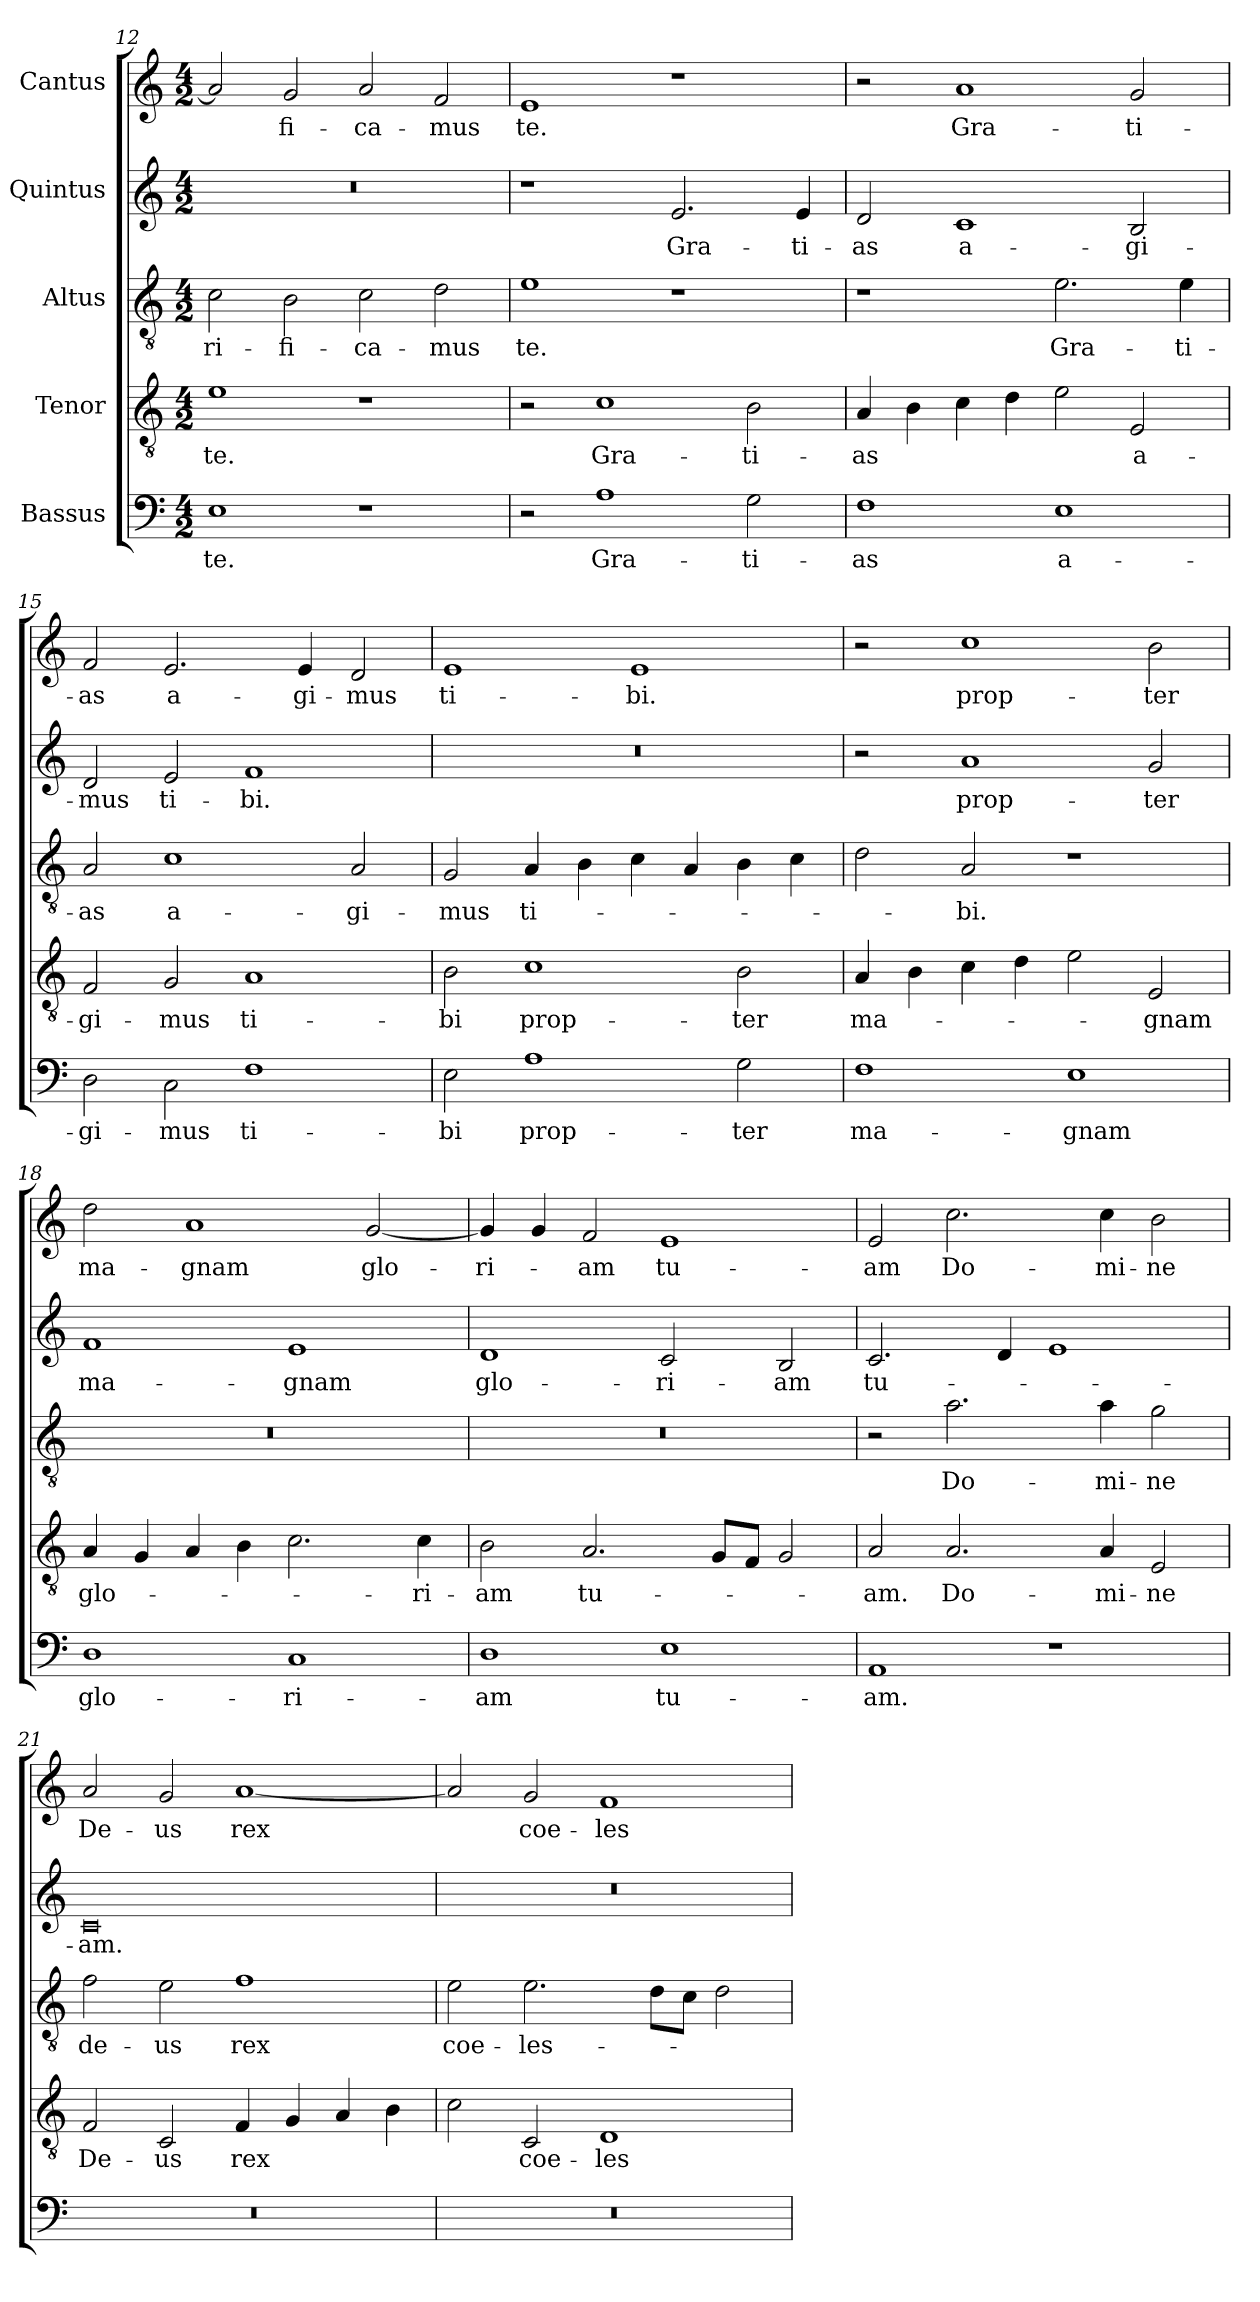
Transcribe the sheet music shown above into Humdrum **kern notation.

**kern	**text	**kern	**text	**kern	**text	**kern	**text	**kern	**text
*part5	*part5	*part4	*part4	*part3	*part3	*part2	*part2	*part1	*part1
*staff5	*staff5	*staff4	*staff4	*staff3	*staff3	*staff2	*staff2	*staff1	*staff1
*I"Bassus	*	*I"Tenor	*	*I"Altus	*	*I"Quintus	*	*I"Cantus	*
*clefF4	*	*clefGv2	*	*clefGv2	*	*clefG2	*	*clefG2	*
*k[]	*	*k[]	*	*k[]	*	*k[]	*	*k[]	*
*M4/2	*	*M4/2	*	*M4/2	*	*M4/2	*	*M4/2	*
=12	=12	=12	=12	=12	=12	=12	=12	=12	=12
1E\	te.	1e\	te.	2c\	-ri-	0r	.	2a/]	.
.	.	.	.	2B\	-fi-	.	.	2g/	-fi-
1r	.	1r	.	2c\	-ca-	.	.	2a/	-ca-
.	.	.	.	2d\	-mus	.	.	2f/	-mus
=13	=13	=13	=13	=13	=13	=13	=13	=13	=13
2r	.	2r	.	1e\	te.	1r	.	1e/	te.
1A\	Gra-	1c\	Gra-	.	.	.	.	.	.
.	.	.	.	1r	.	2.e/	Gra-	1r	.
2G\	-ti-	2B\	-ti-	.	.	.	.	.	.
.	.	.	.	.	.	4e/	-ti-	.	.
=14	=14	=14	=14	=14	=14	=14	=14	=14	=14
1F\	-as	4A/	-as	1r	.	2d/	-as	2r	.
.	.	4B\	.	.	.	.	.	.	.
.	.	4c\	.	.	.	1c/	a-	1a/	Gra-
.	.	4d\	.	.	.	.	.	.	.
1E\	a-	2e\	.	2.e\	Gra-	.	.	.	.
.	.	2E/	a-	.	.	2B/	-gi-	2g/	-ti-
.	.	.	.	4e\	-ti-	.	.	.	.
=15	=15	=15	=15	=15	=15	=15	=15	=15	=15
2D\	-gi-	2F/	-gi-	2A/	-as	2d/	-mus	2f/	-as
2C\	-mus	2G/	-mus	1c\	a-	2e/	ti-	2.e/	a-
1F\	ti-	1A/	ti-	.	.	1f/	-bi.	.	.
.	.	.	.	.	.	.	.	4e/	-gi-
.	.	.	.	2A/	-gi-	.	.	2d/	-mus
=16	=16	=16	=16	=16	=16	=16	=16	=16	=16
2E\	-bi	2B\	-bi	2G/	-mus	0r	.	1e/	ti-
1A\	prop-	1c\	prop-	4A/	ti-	.	.	.	.
.	.	.	.	4B\	.	.	.	.	.
.	.	.	.	4c\	.	.	.	1e/	-bi.
.	.	.	.	4A/	.	.	.	.	.
2G\	-ter	2B\	-ter	4B\	.	.	.	.	.
.	.	.	.	4c\	.	.	.	.	.
=17	=17	=17	=17	=17	=17	=17	=17	=17	=17
1F\	ma-	4A/	ma-	2d\	.	2r	.	2r	.
.	.	4B\	.	.	.	.	.	.	.
.	.	4c\	.	2A/	-bi.	1a/	prop-	1cc\	prop-
.	.	4d\	.	.	.	.	.	.	.
1E\	-gnam	2e\	.	1r	.	.	.	.	.
.	.	2E/	-gnam	.	.	2g/	-ter	2b\	-ter
=18	=18	=18	=18	=18	=18	=18	=18	=18	=18
1D\	glo-	4A/	glo-	0r	.	1f/	ma-	2dd\	ma-
.	.	4G/	.	.	.	.	.	.	.
.	.	4A/	.	.	.	.	.	1a/	-gnam
.	.	4B\	.	.	.	.	.	.	.
1C/	-ri-	2.c\	.	.	.	1e/	-gnam	.	.
.	.	.	.	.	.	.	.	[2g/	glo-
.	.	4c\	-ri-	.	.	.	.	.	.
=19	=19	=19	=19	=19	=19	=19	=19	=19	=19
1D\	-am	2B\	-am	0r	.	1d/	glo-	4g/]	-ri-
.	.	.	.	.	.	.	.	4g/	.
.	.	2.A/	tu-	.	.	.	.	2f/	-am
1E\	tu-	.	.	.	.	2c/	-ri-	1e/	tu-
.	.	8G/L	.	.	.	.	.	.	.
.	.	8F/J	.	.	.	.	.	.	.
.	.	2G/	.	.	.	2B/	-am	.	.
=20	=20	=20	=20	=20	=20	=20	=20	=20	=20
1AA/	-am.	2A/	-am.	2r	.	2.c/	tu-	2e/	-am
.	.	2.A/	Do-	2.a\	Do-	.	.	2.cc\	Do-
.	.	.	.	.	.	4d/	.	.	.
1r	.	.	.	.	.	1e/	.	.	.
.	.	4A/	-mi-	4a\	-mi-	.	.	4cc\	-mi-
.	.	2E/	-ne	2g\	-ne	.	.	2b\	-ne
=21	=21	=21	=21	=21	=21	=21	=21	=21	=21
0r	.	2F/	De-	2f\	de-	0c/	-am.	2a/	De-
.	.	2C/	-us	2e\	-us	.	.	2g/	-us
.	.	4F/	rex	1f\	rex	.	.	[1a/	rex
.	.	4G/	.	.	.	.	.	.	.
.	.	4A/	.	.	.	.	.	.	.
.	.	4B\	.	.	.	.	.	.	.
=22	=22	=22	=22	=22	=22	=22	=22	=22	=22
0r	.	2c\	.	2e\	coe-	0r	.	2a/]	.
.	.	2C/	coe-	2.e\	-les-	.	.	2g/	coe-
.	.	1D/	-les-	.	.	.	.	1f/	-les-
.	.	.	.	8d\L	.	.	.	.	.
.	.	.	.	8c\J	.	.	.	.	.
.	.	.	.	2d\	.	.	.	.	.
=	=	=	=	=	=	=	=	=	=
*-	*-	*-	*-	*-	*-	*-	*-	*-	*-
